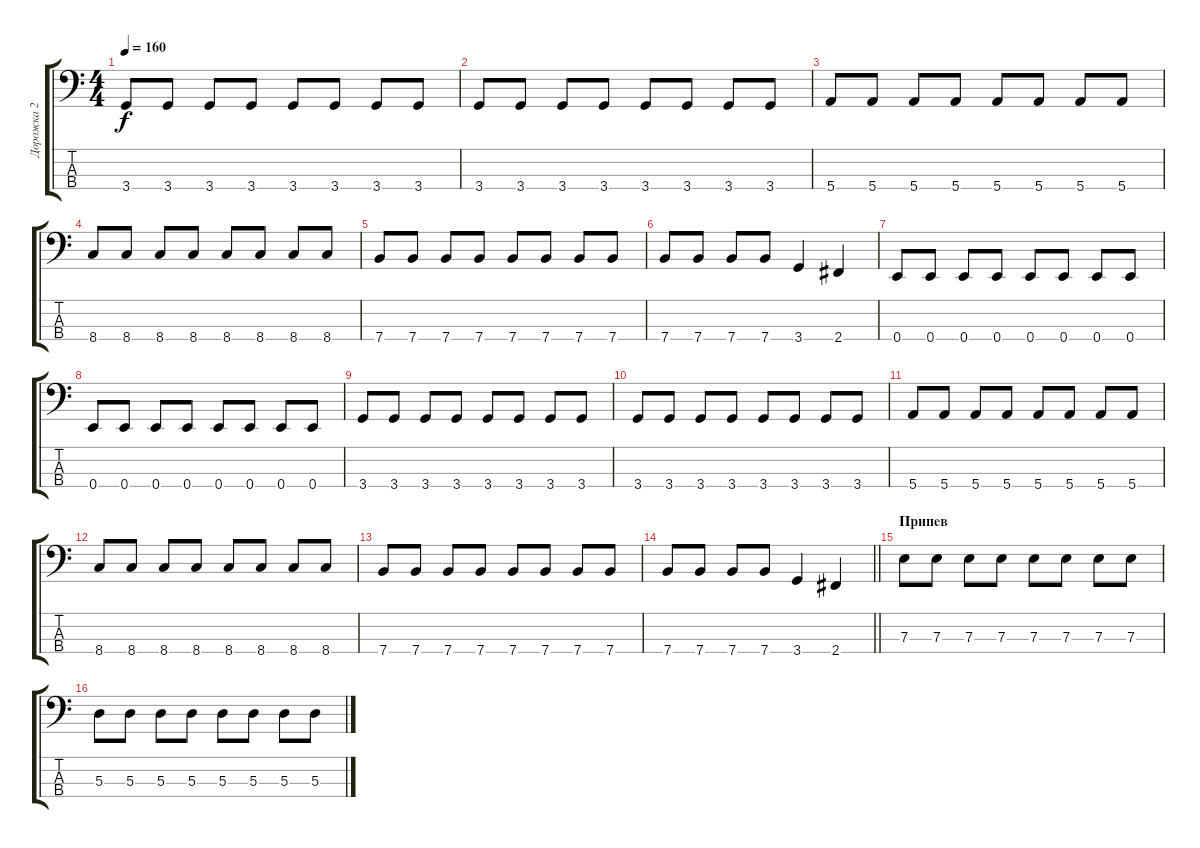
\track ("Дорожка 2" "Дорожка 2") {instrument electricbasspick}
\staff {score tabs}
\tuning (G2 D2 A1 E1) {hide}
\ts (4 4)
\tempo 160
\clef f4
\ks c
3.4.8{dy f} 3.4.8 3.4.8 3.4.8 3.4.8 3.4.8 3.4.8 3.4.8 |
3.4.8 3.4.8 3.4.8 3.4.8 3.4.8 3.4.8 3.4.8 3.4.8 |
5.4.8 5.4.8 5.4.8 5.4.8 5.4.8 5.4.8 5.4.8 5.4.8 |
8.4.8 8.4.8 8.4.8 8.4.8 8.4.8 8.4.8 8.4.8 8.4.8 |
7.4.8 7.4.8 7.4.8 7.4.8 7.4.8 7.4.8 7.4.8 7.4.8 |
7.4.8 7.4.8 7.4.8 7.4.8 3.4.4 2.4.4 |
0.4.8 0.4.8 0.4.8 0.4.8 0.4.8 0.4.8 0.4.8 0.4.8 |
0.4.8 0.4.8 0.4.8 0.4.8 0.4.8 0.4.8 0.4.8 0.4.8 |
3.4.8 3.4.8 3.4.8 3.4.8 3.4.8 3.4.8 3.4.8 3.4.8 |
3.4.8 3.4.8 3.4.8 3.4.8 3.4.8 3.4.8 3.4.8 3.4.8 |
5.4.8 5.4.8 5.4.8 5.4.8 5.4.8 5.4.8 5.4.8 5.4.8 |
8.4.8 8.4.8 8.4.8 8.4.8 8.4.8 8.4.8 8.4.8 8.4.8 |
7.4.8 7.4.8 7.4.8 7.4.8 7.4.8 7.4.8 7.4.8 7.4.8 |
\barLineRight lightlight
7.4.8 7.4.8 7.4.8 7.4.8 3.4.4 2.4.4 |
\section ("" "Припев")
7.3.8 7.3.8 7.3.8 7.3.8 7.3.8 7.3.8 7.3.8 7.3.8 |
5.3.8 5.3.8 5.3.8 5.3.8 5.3.8 5.3.8 5.3.8 5.3.8
